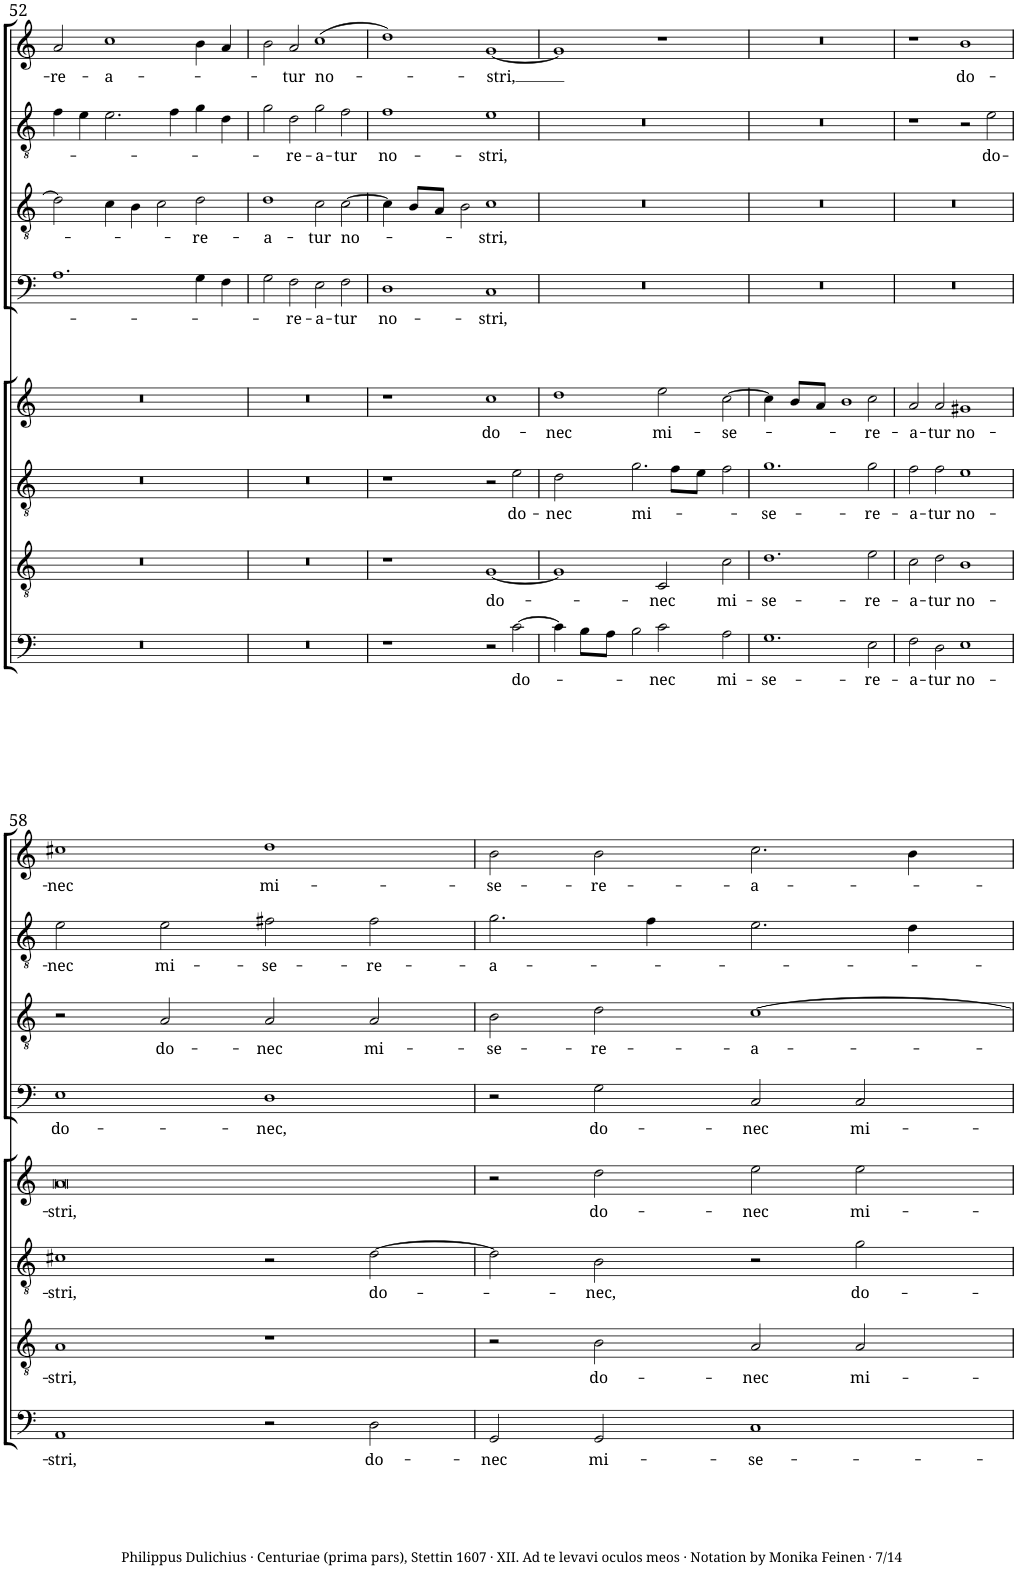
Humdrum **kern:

**kern	**text	**kern	**text	**kern	**text	**kern	**text	**kern	**text	**kern	**text	**kern	**text	**kern	**text
*part8	*part8	*part7	*part7	*part6	*part6	*part5	*part5	*part4	*part4	*part3	*part3	*part2	*part2	*part1	*part1
*staff8	*staff8	*staff7	*staff7	*staff6	*staff6	*staff5	*staff5	*staff4	*staff4	*staff3	*staff3	*staff2	*staff2	*staff1	*staff1
*I"Basis.	*	*I"Tenor.	*	*I"Altus.	*	*I"Discantus.	*	*I"Quinta vox.	*	*I"Sexta vox.	*	*I"Septima vox.	*	*I"Octava vox.	*
!!LO:PB:g=z
*clefF4	*	*clefGv2	*	*clefGv2	*	*clefG2	*	*clefF4	*	*clefGv2	*	*clefGv2	*	*clefG2	*
*k[]	*	*k[]	*	*k[]	*	*k[]	*	*k[]	*	*k[]	*	*k[]	*	*k[]	*
*M4/2	*	*M4/2	*	*M4/2	*	*M4/2	*	*M4/2	*	*M4/2	*	*M4/2	*	*M4/2	*
*met(c)	*	*met(c)	*	*met(c)	*	*met(c)	*	*met(c)	*	*met(c)	*	*met(c)	*	*met(c)	*
=52	=52	=52	=52	=52	=52	=52	=52	=52	=52	=52	=52	=52	=52	=52	=52
!	!	!	!	!	!	!	!	!	!	!	!	!	!	!	!LO:LY:b
0r	.	0r	.	0r	.	0r	.	1.A	.	2d\]	.	4f\	.	2a/	-re-
.	.	.	.	.	.	.	.	.	.	.	.	4e\	.	.	.
!	!	!	!	!	!	!	!	!	!	!	!	!	!	!	!LO:LY:b
.	.	.	.	.	.	.	.	.	.	4c\	.	2.e\	.	1cc	-a-
.	.	.	.	.	.	.	.	.	.	4B\	.	.	.	.	.
.	.	.	.	.	.	.	.	.	.	2c\	.	.	.	.	.
.	.	.	.	.	.	.	.	.	.	.	.	4f\	.	.	.
!	!	!	!	!	!	!	!	!	!	!	!LO:LY:b	!	!	!	!
.	.	.	.	.	.	.	.	4G\	.	2d\	-re-	4g\	.	4b\	.
.	.	.	.	.	.	.	.	4F\	.	.	.	4d\	.	4a/	.
=53	=53	=53	=53	=53	=53	=53	=53	=53	=53	=53	=53	=53	=53	=53	=53
!	!	!	!	!	!	!	!	!	!	!	!LO:LY:b	!	!	!	!
0r	.	0r	.	0r	.	0r	.	2G\	.	1d	-a-	2g\	.	2b\	.
!	!	!	!	!	!	!	!	!	!LO:LY:b	!	!	!	!LO:LY:b	!	!LO:LY:b
.	.	.	.	.	.	.	.	2F\	-re-	.	.	2d\	-re-	2a/	-tur
!	!	!	!	!	!	!	!	!	!LO:LY:b	!	!LO:LY:b	!	!LO:LY:b	!	!LO:LY:b
.	.	.	.	.	.	.	.	2E\	-a-	2c\	-tur	2g\	-a-	(1cc	no-
!	!	!	!	!	!	!	!	!	!LO:LY:b	!	!LO:LY:b	!	!LO:LY:b	!	!
.	.	.	.	.	.	.	.	2F\	-tur	[2c\	no-	2f\	-tur	.	.
=54	=54	=54	=54	=54	=54	=54	=54	=54	=54	=54	=54	=54	=54	=54	=54
!	!	!	!	!	!	!	!	!	!LO:LY:b	!	!	!	!LO:LY:b	!	!
1r	.	1r	.	1r	.	1r	.	1D	no-	4c\]	.	1f	no-	1dd)	.
.	.	.	.	.	.	.	.	.	.	8B/L	.	.	.	.	.
.	.	.	.	.	.	.	.	.	.	8A/J	.	.	.	.	.
.	.	.	.	.	.	.	.	.	.	2B\	.	.	.	.	.
!	!	!	!LO:LY:b	!	!	!	!LO:LY:b	!	!LO:LY:b	!	!LO:LY:b	!	!LO:LY:b	!	!LO:LY:b
2r	.	[1G	do-	2r	.	1cc	do-	1C	-stri,	1c	-stri,	1e	-stri,	[1g	-stri,
!	!LO:LY:b	!	!	!	!LO:LY:b	!	!	!	!	!	!	!	!	!	!
[2c\	do-	.	.	2e\	do-	.	.	.	.	.	.	.	.	.	.
=55	=55	=55	=55	=55	=55	=55	=55	=55	=55	=55	=55	=55	=55	=55	=55
!	!	!	!	!	!LO:LY:b	!	!LO:LY:b	!	!	!	!	!	!	!	!
4c\]	.	1G]	.	2d\	-nec	1dd	-nec	0r	.	0r	.	0r	.	1g]	.
8B\L	.	.	.	.	.	.	.	.	.	.	.	.	.	.	.
8A\J	.	.	.	.	.	.	.	.	.	.	.	.	.	.	.
!	!	!	!	!	!LO:LY:b	!	!	!	!	!	!	!	!	!	!
2B\	.	.	.	2.g\	mi-	.	.	.	.	.	.	.	.	.	.
!	!LO:LY:b	!	!LO:LY:b	!	!	!	!LO:LY:b	!	!	!	!	!	!	!	!
2c\	-nec	2C/	-nec	.	.	2ee\	mi-	.	.	.	.	.	.	1r	.
.	.	.	.	8f\L	.	.	.	.	.	.	.	.	.	.	.
.	.	.	.	8e\J	.	.	.	.	.	.	.	.	.	.	.
!	!LO:LY:b	!	!LO:LY:b	!	!	!	!LO:LY:b	!	!	!	!	!	!	!	!
2A\	mi-	2c\	mi-	2f\	.	[2cc\	-se-	.	.	.	.	.	.	.	.
=56	=56	=56	=56	=56	=56	=56	=56	=56	=56	=56	=56	=56	=56	=56	=56
!	!LO:LY:b	!	!LO:LY:b	!	!LO:LY:b	!	!	!	!	!	!	!	!	!	!
1.G	-se-	1.d	-se-	1.g	-se-	4cc\]	.	0r	.	0r	.	0r	.	0r	.
.	.	.	.	.	.	8b/L	.	.	.	.	.	.	.	.	.
.	.	.	.	.	.	8a/J	.	.	.	.	.	.	.	.	.
.	.	.	.	.	.	1b	.	.	.	.	.	.	.	.	.
!	!LO:LY:b	!	!LO:LY:b	!	!LO:LY:b	!	!LO:LY:b	!	!	!	!	!	!	!	!
2E\	-re-	2e\	-re-	2g\	-re-	2cc\	-re-	.	.	.	.	.	.	.	.
=57	=57	=57	=57	=57	=57	=57	=57	=57	=57	=57	=57	=57	=57	=57	=57
!	!LO:LY:b	!	!LO:LY:b	!	!LO:LY:b	!	!LO:LY:b	!	!	!	!	!	!	!	!
2F\	-a-	2c\	-a-	2f\	-a-	2a/	-a-	0r	.	0r	.	1r	.	1r	.
!	!LO:LY:b	!	!LO:LY:b	!	!LO:LY:b	!	!LO:LY:b	!	!	!	!	!	!	!	!
2D\	-tur	2d\	-tur	2f\	-tur	2a/	-tur	.	.	.	.	.	.	.	.
!	!LO:LY:b	!	!LO:LY:b	!	!LO:LY:b	!	!LO:LY:b	!	!	!	!	!	!	!	!LO:LY:b
1E	no-	1B	no-	1e	no-	1g#X	no-	.	.	.	.	2r	.	1b	do-
!	!	!	!	!	!	!	!	!	!	!	!	!	!LO:LY:b	!	!
.	.	.	.	.	.	.	.	.	.	.	.	2e\	do-	.	.
!!LO:LB:g=z
=58	=58	=58	=58	=58	=58	=58	=58	=58	=58	=58	=58	=58	=58	=58	=58
!	!LO:LY:b	!	!LO:LY:b	!	!LO:LY:b	!	!LO:LY:b	!	!LO:LY:b	!	!	!	!LO:LY:b	!	!LO:LY:b
1AA	-stri,	1A	-stri,	1c#X	-stri,	0a	-stri,	1E	do-	2r	.	2e\	-nec	1cc#X	-nec
!	!	!	!	!	!	!	!	!	!	!	!LO:LY:b	!	!LO:LY:b	!	!
.	.	.	.	.	.	.	.	.	.	2A/	do-	2e\	mi-	.	.
!	!	!	!	!	!	!	!	!	!LO:LY:b	!	!LO:LY:b	!	!LO:LY:b	!	!LO:LY:b
2r	.	1r	.	2r	.	.	.	1D	-nec,	2A/	-nec	2f#X\	-se-	1dd	mi-
!	!LO:LY:b	!	!	!	!LO:LY:b	!	!	!	!	!	!LO:LY:b	!	!LO:LY:b	!	!
2D\	do-	.	.	[2d\	do-	.	.	.	.	2A/	mi-	2f#\	-re-	.	.
=59	=59	=59	=59	=59	=59	=59	=59	=59	=59	=59	=59	=59	=59	=59	=59
!	!LO:LY:b	!	!	!	!	!	!	!	!	!	!LO:LY:b	!	!LO:LY:b	!	!LO:LY:b
2GG/	-nec	2r	.	2d\]	.	2r	.	2r	.	2B\	-se-	2.g\	-a-	2b\	-se-
!	!LO:LY:b	!	!LO:LY:b	!	!LO:LY:b	!	!LO:LY:b	!	!LO:LY:b	!	!LO:LY:b	!	!	!	!LO:LY:b
2GG/	mi-	2B\	do-	2B\	-nec,	2dd\	do-	2G\	do-	2d\	-re-	.	.	2b\	-re-
.	.	.	.	.	.	.	.	.	.	.	.	4f\	.	.	.
!	!LO:LY:b	!	!LO:LY:b	!	!	!	!LO:LY:b	!	!LO:LY:b	!	!LO:LY:b	!	!	!	!LO:LY:b
1C	-se-	2A/	-nec	2r	.	2ee\	-nec	2C/	-nec	[1c	-a-	2.e\	.	2.cc\	-a-
!	!	!	!LO:LY:b	!	!LO:LY:b	!	!LO:LY:b	!	!LO:LY:b	!	!	!	!	!	!
.	.	2A/	mi-	2g\	do-	2ee\	mi-	2C/	mi-	.	.	.	.	.	.
.	.	.	.	.	.	.	.	.	.	.	.	4d\	.	4b\	.
=	=	=	=	=	=	=	=	=	=	=	=	=	=	=	=
*-	*-	*-	*-	*-	*-	*-	*-	*-	*-	*-	*-	*-	*-	*-	*-
